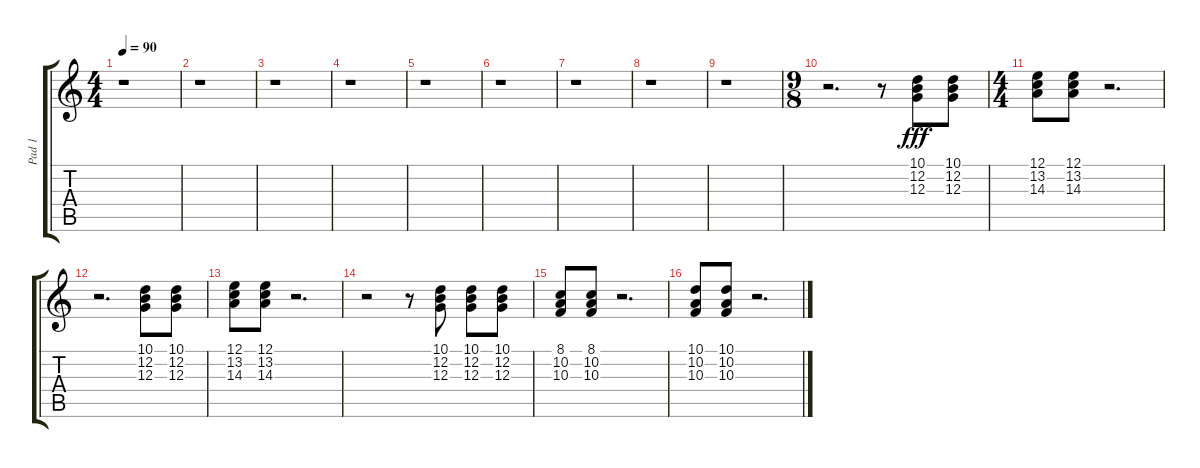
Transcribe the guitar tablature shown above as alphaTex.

\track ("Pad 1" "Pad 1") {instrument pad7halo}
\staff {score tabs}
\tuning (E4 B3 G3 D3 A2 E2) {hide}
\ts (4 4)
\tempo 90
\clef g2
\ks c
r.1{dy f} |
r.1 |
r.1 |
r.1 |
r.1 |
r.1 |
r.1 |
r.1 |
r.1 |
\ts (9 8)
r.2{d} r.8 (10.1 12.2 12.3).8{dy fff} (10.1 12.2 12.3).8 |
\ts (4 4)
(12.1 13.2 14.3).8 (12.1 13.2 14.3).8 r.2{d} |
r.2{d} (10.1 12.2 12.3).8 (10.1 12.2 12.3).8 |
(12.1 13.2 14.3).8 (12.1 13.2 14.3).8 r.2{d} |
r.2 r.8 (10.1 12.2 12.3).8 (10.1 12.2 12.3).8 (10.1 12.2 12.3).8 |
(8.1 10.2 10.3).8 (8.1 10.2 10.3).8 r.2{d} |
(10.1 10.2 10.3).8 (10.1 10.2 10.3).8 r.2{d}
